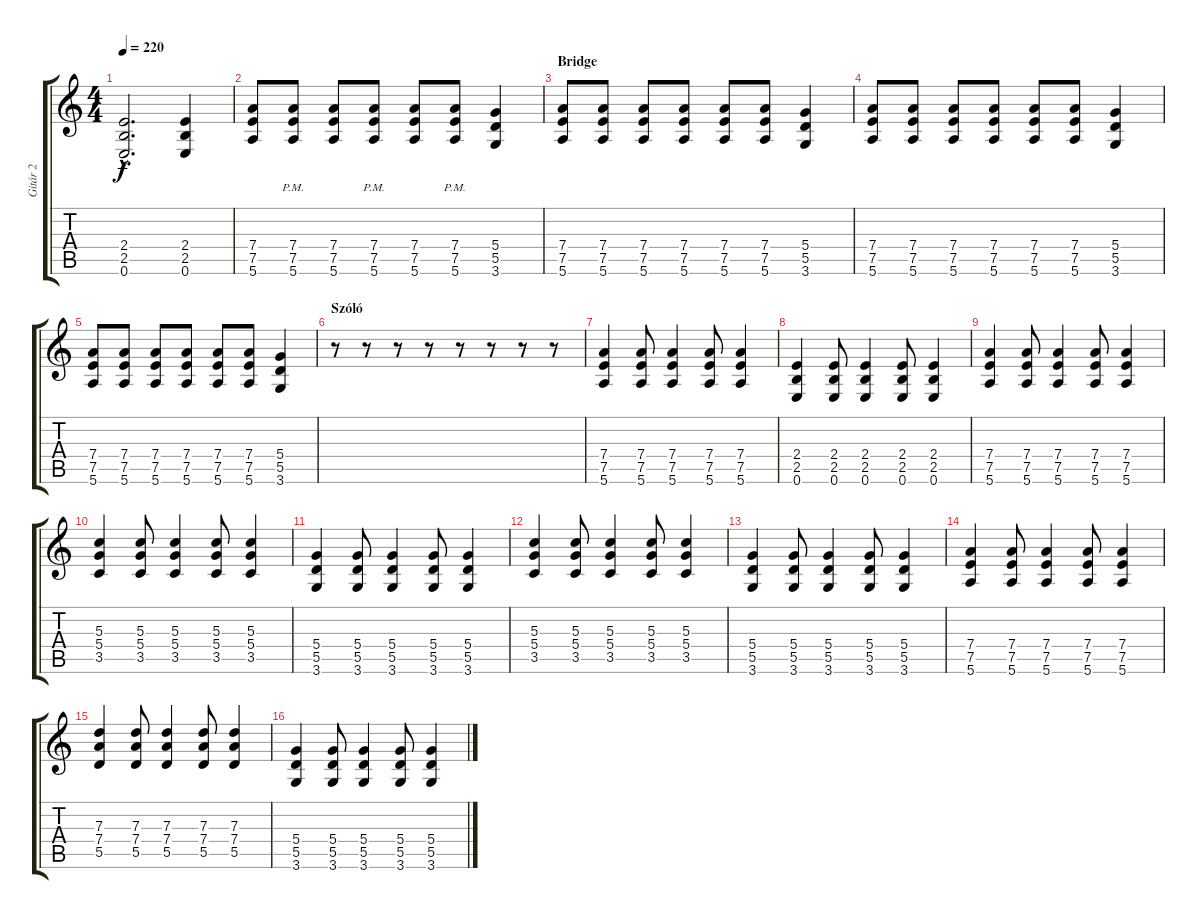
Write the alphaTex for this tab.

\track ("Gitár 2" "Gitár 2") {instrument acousticguitarnylon}
\staff {score tabs}
\tuning (E4 B3 G3 D3 A2 E2) {hide}
\ts (4 4)
\tempo 220
\clef g2
\ks c
(2.4{hac} 2.5{hac} 0.6{hac}).2{d dy f} (2.4 2.5 0.6).4 |
(7.4 7.5 5.6).8 (7.4{pm} 7.5{pm} 5.6{pm}).8 (7.4 7.5 5.6).8 (7.4{pm} 7.5{pm} 5.6{pm}).8 (7.4 7.5 5.6).8 (7.4{pm} 7.5{pm} 5.6{pm}).8 (5.4 5.5 3.6).4 |
\section ("" "Bridge")
(7.4 7.5 5.6).8 (7.4 7.5 5.6).8 (7.4 7.5 5.6).8 (7.4 7.5 5.6).8 (7.4 7.5 5.6).8 (7.4 7.5 5.6).8 (5.4 5.5 3.6).4 |
(7.4 7.5 5.6).8 (7.4 7.5 5.6).8 (7.4 7.5 5.6).8 (7.4 7.5 5.6).8 (7.4 7.5 5.6).8 (7.4 7.5 5.6).8 (5.4 5.5 3.6).4 |
(7.4 7.5 5.6).8 (7.4 7.5 5.6).8 (7.4 7.5 5.6).8 (7.4 7.5 5.6).8 (7.4 7.5 5.6).8 (7.4 7.5 5.6).8 (5.4 5.5 3.6).4 |
\section ("" "Szóló")
r.8 r.8 r.8 r.8 r.8 r.8 r.8 r.8 |
(7.4 7.5 5.6).4 (7.4 7.5 5.6).8 (7.4 7.5 5.6).4 (7.4 7.5 5.6).8 (7.4 7.5 5.6).4 |
(2.4 2.5 0.6).4 (2.4 2.5 0.6).8 (2.4 2.5 0.6).4 (2.4 2.5 0.6).8 (2.4 2.5 0.6).4 |
(7.4 7.5 5.6).4 (7.4 7.5 5.6).8 (7.4 7.5 5.6).4 (7.4 7.5 5.6).8 (7.4 7.5 5.6).4 |
(5.3 5.4 3.5).4 (5.3 5.4 3.5).8 (5.3 5.4 3.5).4 (5.3 5.4 3.5).8 (5.3 5.4 3.5).4 |
(5.4 5.5 3.6).4 (5.4 5.5 3.6).8 (5.4 5.5 3.6).4 (5.4 5.5 3.6).8 (5.4 5.5 3.6).4 |
(5.3 5.4 3.5).4 (5.3 5.4 3.5).8 (5.3 5.4 3.5).4 (5.3 5.4 3.5).8 (5.3 5.4 3.5).4 |
(5.4 5.5 3.6).4 (5.4 5.5 3.6).8 (5.4 5.5 3.6).4 (5.4 5.5 3.6).8 (5.4 5.5 3.6).4 |
(7.4 7.5 5.6).4 (7.4 7.5 5.6).8 (7.4 7.5 5.6).4 (7.4 7.5 5.6).8 (7.4 7.5 5.6).4 |
(7.3 7.4 5.5).4 (7.3 7.4 5.5).8 (7.3 7.4 5.5).4 (7.3 7.4 5.5).8 (7.3 7.4 5.5).4 |
(5.4 5.5 3.6).4 (5.4 5.5 3.6).8 (5.4 5.5 3.6).4 (5.4 5.5 3.6).8 (5.4 5.5 3.6).4
